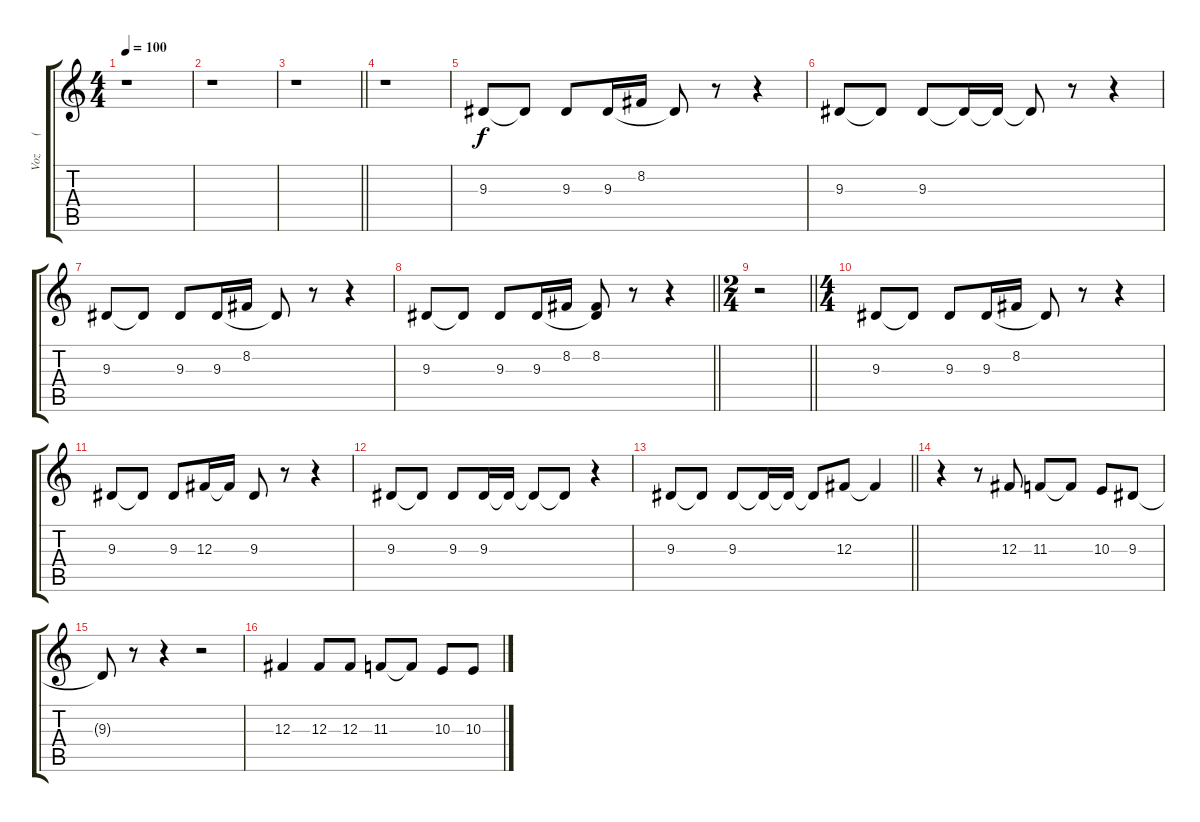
\track ("Voz      (Rodrigo)" "Voz      (") {instrument choiraahs}
\staff {score tabs}
\tuning (Eb4 Bb3 Gb3 Db3 Ab2 Eb2) {hide}
\ts (4 4)
\tempo 100
\clef g2
\ks c
r.1{dy f} |
r.1 |
\barLineRight lightlight
r.1 |
r.1 |
9.3.8 9.3{t}.8 9.3.8 9.3.16 8.2.16 9.3{t}.8 r.8 r.4 |
9.3.8 9.3{t}.8 9.3.8 9.3{t}.16 9.3{t}.16 9.3{t}.8 r.8 r.4 |
9.3.8 9.3{t}.8 9.3.8 9.3.16 8.2.16 9.3{t}.8 r.8 r.4 |
\barLineRight lightlight
9.3.8 9.3{t}.8 9.3.8 9.3.16 8.2.16 (8.2 9.3{t}).8 r.8 r.4 |
\ts (2 4)
\barLineRight lightlight
r.2 |
\ts (4 4)
9.3.8 9.3{t}.8 9.3.8 9.3.16 8.2.16 9.3{t}.8 r.8 r.4 |
9.3.8 9.3{t}.8 9.3.8 12.3.16 12.3{t}.16 9.3.8 r.8 r.4 |
9.3.8 9.3{t}.8 9.3.8 9.3.16 9.3{t}.16 9.3{t}.8 9.3{t}.8 r.4 |
\barLineRight lightlight
9.3.8 9.3{t}.8 9.3.8 9.3{t}.16 9.3{t}.16 9.3{t}.8 12.3.8 12.3{t}.4 |
r.4 r.8 12.3.8 11.3.8 11.3{t}.8 10.3.8 9.3.8 |
9.3{t}.8 r.8 r.4 r.2 |
12.3.4 12.3.8 12.3.8 11.3.8 11.3{t}.8 10.3.8 10.3.8
